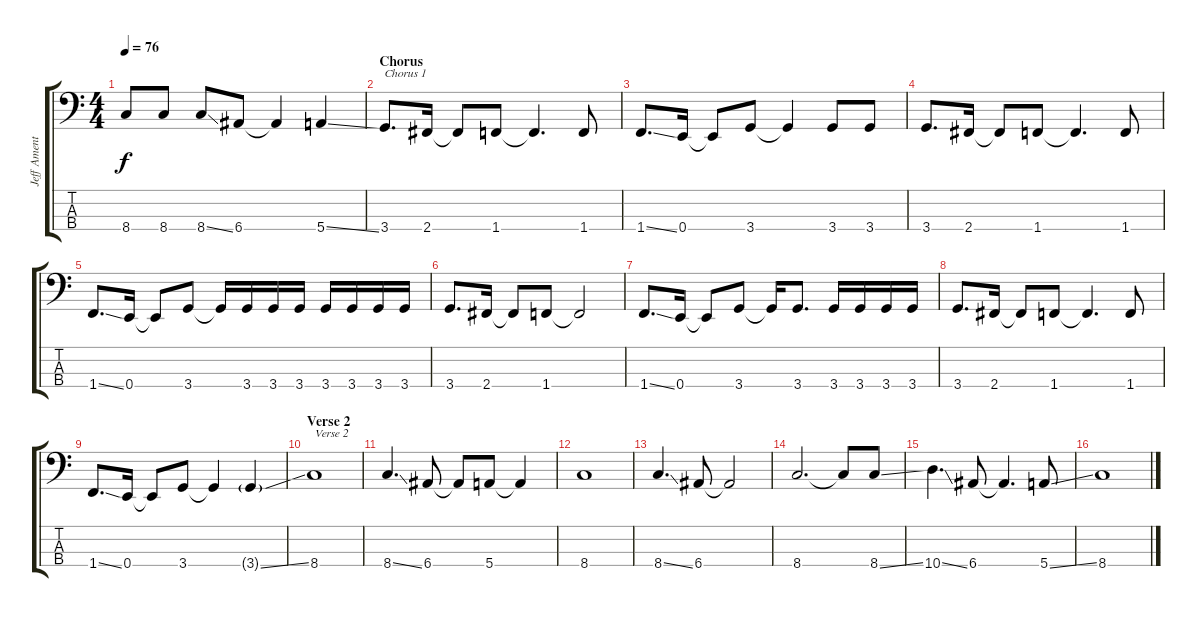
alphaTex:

\track ("Jeff Ament" "Jeff Ament") {instrument electricbassfinger}
\staff {score tabs}
\tuning (G2 D2 A1 E1) {hide}
\ts (4 4)
\tempo 76
\clef f4
\ks c
8.4.8{dy f} 8.4.8 8.4{ss}.8 6.4.8 6.4{t}.4 5.4{ss}.4 |
\section ("" "Chorus")
3.4.8{d txt "Chorus 1"} 2.4.16 2.4{t}.8 1.4.8 1.4{t}.4{d} 1.4.8 |
1.4{ss}.8{d} 0.4.16 0.4{t}.8 3.4.8 3.4{t}.4 3.4.8 3.4.8 |
3.4.8{d} 2.4.16 2.4{t}.8 1.4.8 1.4{t}.4{d} 1.4.8 |
1.4{ss}.8{d} 0.4.16 0.4{t}.8 3.4.8 3.4{t}.16 3.4.16 3.4.16 3.4.16 3.4.16 3.4.16 3.4.16 3.4.16 |
3.4.8{d} 2.4.16 2.4{t}.8 1.4.8 1.4{t}.2 |
1.4{ss}.8{d} 0.4.16 0.4{t}.8 3.4.8 3.4{t}.16 3.4.8{d} 3.4.16 3.4.16 3.4.16 3.4.16 |
3.4.8{d} 2.4.16 2.4{t}.8 1.4.8 1.4{t}.4{d} 1.4.8 |
1.4{ss}.8{d} 0.4.16 0.4{t}.8 3.4.8 3.4{t}.4 3.4{ss g}.4 |
\section ("" "Verse 2")
8.4.1{txt "Verse 2"} |
8.4{ss}.4{d} 6.4.8 6.4{t}.8 5.4.8 5.4{t}.4 |
8.4.1 |
8.4{ss}.4{d} 6.4.8 6.4{t}.2 |
8.4.2{d} 8.4{t}.8 8.4{ss}.8 |
10.4{ss}.4{d} 6.4.8 6.4{t}.4{d} 5.4{ss}.8 |
8.4.1
